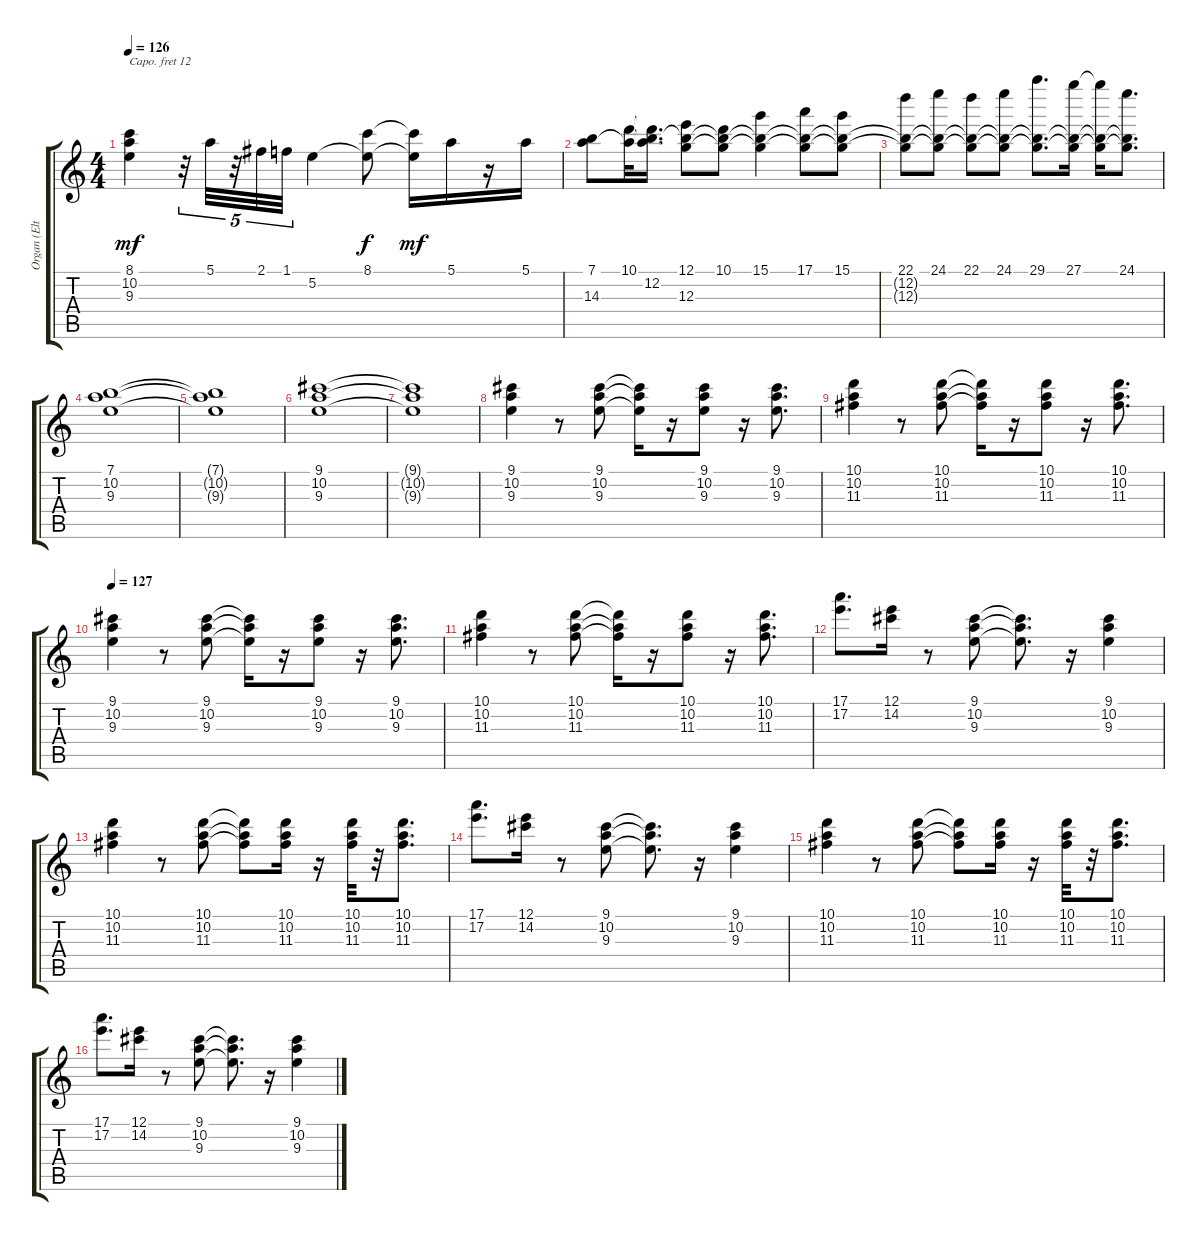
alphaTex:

\track ("Organ (Elton John)" "Organ (Elt") {instrument rockorgan}
\staff {score tabs}
\capo 12
\tuning (E4 B3 G3 D3 A2 E2) {hide}
\ts (4 4)
\tempo 126
\clef g2
\ks c
(8.1 10.2 9.3).4{dy mf} r.32{tu (5 4)} 5.1.32{tu (5 4)} r.32{tu (5 4)} 2.1.32{tu (5 4)} 1.1.32{tu (5 4)} 5.2.4 (8.1 5.2{t}).8{dy f} (8.1{t} 5.2{t}).16{dy mf} 5.1.16 r.16 5.1.16 |
(7.1 14.3).8 (10.1 14.3{t}).32 (10.1{t} 12.2 14.3{t}).16{d} (12.1 12.2{t} 12.3).8 (10.1 12.2{t} 12.3{t}).8 (15.1 12.2{t} 12.3{t}).4 (17.1 12.2{t} 12.3{t}).8 (15.1 12.2{t} 12.3{t}).8 |
(22.1 12.2{t} 12.3{t}).8 (24.1 12.2{t} 12.3{t}).8 (22.1 12.2{t} 12.3{t}).8 (24.1 12.2{t} 12.3{t}).8 (29.1 12.2{t} 12.3{t}).8{d} (27.1 12.2{t} 12.3{t}).16 (27.1{t} 12.2{t} 12.3{t}).16 (24.1 12.2{t} 12.3{t}).8{d} |
(7.1 10.2 9.3).1 |
(7.1{t} 10.2{t} 9.3{t}).1 |
(9.1 10.2 9.3).1 |
(9.1{t} 10.2{t} 9.3{t}).1 |
(9.1 10.2 9.3).4 r.8 (9.1 10.2 9.3).8 (9.1{t} 10.2{t} 9.3{t}).16 r.16 (9.1 10.2 9.3).8 r.16 (9.1 10.2 9.3).8{d} |
(10.1 10.2 11.3).4 r.8 (10.1 10.2 11.3).8 (10.1{t} 10.2{t} 11.3{t}).16 r.16 (10.1 10.2 11.3).8 r.16 (10.1 10.2 11.3).8{d} |
\tempo 127
(9.1 10.2 9.3).4 r.8 (9.1 10.2 9.3).8 (9.1{t} 10.2{t} 9.3{t}).16 r.16 (9.1 10.2 9.3).8 r.16 (9.1 10.2 9.3).8{d} |
(10.1 10.2 11.3).4 r.8 (10.1 10.2 11.3).8 (10.1{t} 10.2{t} 11.3{t}).16 r.16 (10.1 10.2 11.3).8 r.16 (10.1 10.2 11.3).8{d} |
(17.1 17.2).8{d} (12.1 14.2).16 r.8 (9.1 10.2 9.3).8 (9.1{t} 10.2{t} 9.3{t}).8{d} r.16 (9.1 10.2 9.3).4 |
(10.1 10.2 11.3).4 r.8 (10.1 10.2 11.3).8 (10.1{t} 10.2{t} 11.3{t}).8 (10.1 10.2 11.3).16 r.16 (10.1 10.2 11.3).32 r.32 (10.1 10.2 11.3).8{d} |
(17.1 17.2).8{d} (12.1 14.2).16 r.8 (9.1 10.2 9.3).8 (9.1{t} 10.2{t} 9.3{t}).8{d} r.16 (9.1 10.2 9.3).4 |
(10.1 10.2 11.3).4 r.8 (10.1 10.2 11.3).8 (10.1{t} 10.2{t} 11.3{t}).8 (10.1 10.2 11.3).16 r.16 (10.1 10.2 11.3).32 r.32 (10.1 10.2 11.3).8{d} |
(17.1 17.2).8{d} (12.1 14.2).16 r.8 (9.1 10.2 9.3).8 (9.1{t} 10.2{t} 9.3{t}).8{d} r.16 (9.1 10.2 9.3).4
